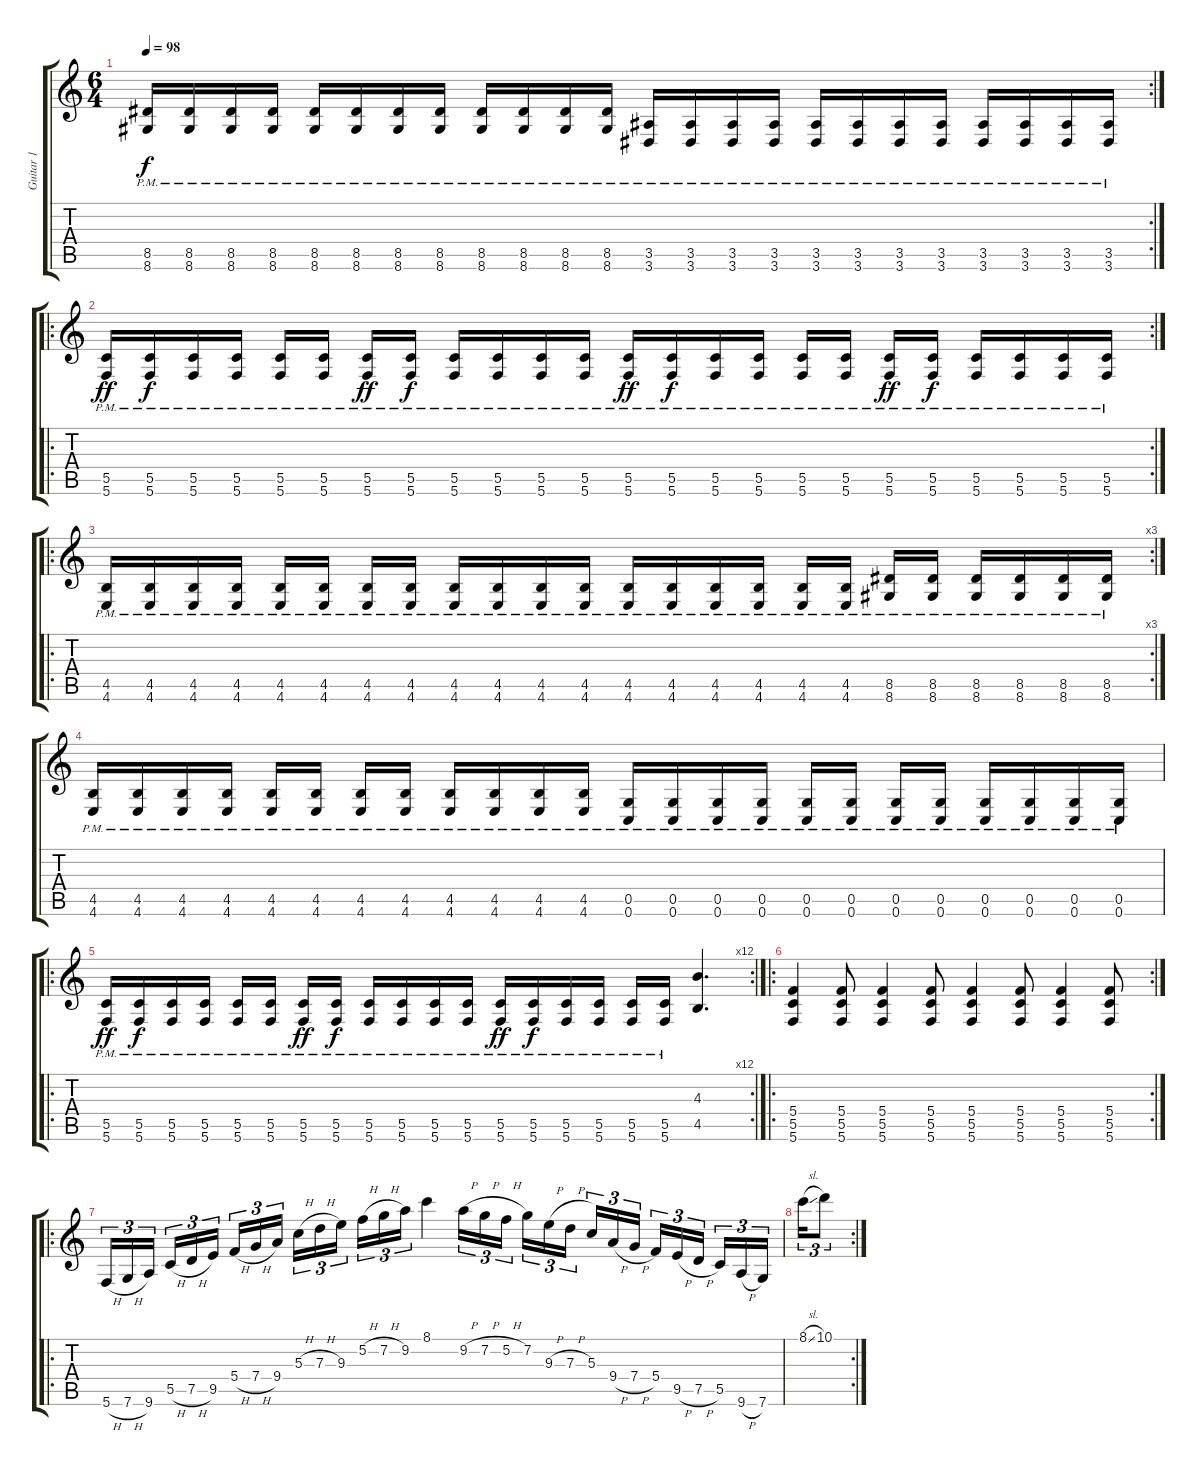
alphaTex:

\track ("Guitar 1" "Guitar 1") {instrument distortionguitar}
\staff {score tabs}
\tuning (E4 C4 G3 C3 G2 C2) {hide}
\rc 2
\ts (6 4)
\tempo 98
\clef g2
\ks c
(8.5{pm} 8.6{pm}).16{dy f} (8.5{pm} 8.6{pm}).16 (8.5{pm} 8.6{pm}).16 (8.5{pm} 8.6{pm}).16 (8.5{pm} 8.6{pm}).16 (8.5{pm} 8.6{pm}).16 (8.5{pm} 8.6{pm}).16 (8.5{pm} 8.6{pm}).16 (8.5{pm} 8.6{pm}).16 (8.5{pm} 8.6{pm}).16 (8.5{pm} 8.6{pm}).16 (8.5{pm} 8.6{pm}).16 (3.5{pm} 3.6{pm}).16 (3.5{pm} 3.6{pm}).16 (3.5{pm} 3.6{pm}).16 (3.5{pm} 3.6{pm}).16 (3.5{pm} 3.6{pm}).16 (3.5{pm} 3.6{pm}).16 (3.5{pm} 3.6{pm}).16 (3.5{pm} 3.6{pm}).16 (3.5{pm} 3.6{pm}).16 (3.5{pm} 3.6{pm}).16 (3.5{pm} 3.6{pm}).16 (3.5{pm} 3.6{pm}).16 |
\ro
\rc 2
(5.5{pm} 5.6{pm}).16{dy ff} (5.5{pm} 5.6{pm}).16{dy f} (5.5{pm} 5.6{pm}).16 (5.5{pm} 5.6{pm}).16 (5.5{pm} 5.6{pm}).16 (5.5{pm} 5.6{pm}).16{beam split} (5.5{pm} 5.6{pm}).16{dy ff} (5.5{pm} 5.6{pm}).16{dy f} (5.5{pm} 5.6{pm}).16 (5.5{pm} 5.6{pm}).16 (5.5{pm} 5.6{pm}).16 (5.5{pm} 5.6{pm}).16 (5.5{pm} 5.6{pm}).16{dy ff} (5.5{pm} 5.6{pm}).16{dy f} (5.5{pm} 5.6{pm}).16 (5.5{pm} 5.6{pm}).16 (5.5{pm} 5.6{pm}).16 (5.5{pm} 5.6{pm}).16{beam split} (5.5{pm} 5.6{pm}).16{dy ff} (5.5{pm} 5.6{pm}).16{dy f} (5.5{pm} 5.6{pm}).16 (5.5{pm} 5.6{pm}).16 (5.5{pm} 5.6{pm}).16 (5.5{pm} 5.6{pm}).16 |
\ro
\rc 3
(4.5{pm} 4.6{pm}).16 (4.5{pm} 4.6{pm}).16 (4.5{pm} 4.6{pm}).16 (4.5{pm} 4.6{pm}).16 (4.5{pm} 4.6{pm}).16 (4.5{pm} 4.6{pm}).16{beam split} (4.5{pm} 4.6{pm}).16 (4.5{pm} 4.6{pm}).16 (4.5{pm} 4.6{pm}).16 (4.5{pm} 4.6{pm}).16 (4.5{pm} 4.6{pm}).16 (4.5{pm} 4.6{pm}).16 (4.5{pm} 4.6{pm}).16 (4.5{pm} 4.6{pm}).16 (4.5{pm} 4.6{pm}).16 (4.5{pm} 4.6{pm}).16 (4.5{pm} 4.6{pm}).16 (4.5{pm} 4.6{pm}).16{beam split} (8.5{pm} 8.6{pm}).16 (8.5{pm} 8.6{pm}).16 (8.5{pm} 8.6{pm}).16 (8.5{pm} 8.6{pm}).16 (8.5{pm} 8.6{pm}).16 (8.5{pm} 8.6{pm}).16 |
(4.5{pm} 4.6{pm}).16 (4.5{pm} 4.6{pm}).16 (4.5{pm} 4.6{pm}).16 (4.5{pm} 4.6{pm}).16 (4.5{pm} 4.6{pm}).16 (4.5{pm} 4.6{pm}).16{beam split} (4.5{pm} 4.6{pm}).16 (4.5{pm} 4.6{pm}).16 (4.5{pm} 4.6{pm}).16 (4.5{pm} 4.6{pm}).16 (4.5{pm} 4.6{pm}).16 (4.5{pm} 4.6{pm}).16 (0.5{pm} 0.6{pm}).16 (0.5{pm} 0.6{pm}).16 (0.5{pm} 0.6{pm}).16 (0.5{pm} 0.6{pm}).16 (0.5{pm} 0.6{pm}).16 (0.5{pm} 0.6{pm}).16{beam split} (0.5{pm} 0.6{pm}).16 (0.5{pm} 0.6{pm}).16 (0.5{pm} 0.6{pm}).16 (0.5{pm} 0.6{pm}).16 (0.5{pm} 0.6{pm}).16 (0.5{pm} 0.6{pm}).16 |
\ro
\rc 12
(5.5{pm} 5.6{pm}).16{dy ff} (5.5{pm} 5.6{pm}).16{dy f} (5.5{pm} 5.6{pm}).16 (5.5{pm} 5.6{pm}).16 (5.5{pm} 5.6{pm}).16 (5.5{pm} 5.6{pm}).16{beam split} (5.5{pm} 5.6{pm}).16{dy ff} (5.5{pm} 5.6{pm}).16{dy f} (5.5{pm} 5.6{pm}).16 (5.5{pm} 5.6{pm}).16 (5.5{pm} 5.6{pm}).16 (5.5{pm} 5.6{pm}).16 (5.5{pm} 5.6{pm}).16{dy ff} (5.5{pm} 5.6{pm}).16{dy f} (5.5{pm} 5.6{pm}).16 (5.5{pm} 5.6{pm}).16 (5.5{pm} 5.6{pm}).16 (5.5{pm} 5.6{pm}).16 (4.3 4.5).4{d} |
\ro
\rc 2
(5.4 5.5 5.6).4 (5.4 5.5 5.6).8 (5.4 5.5 5.6).4 (5.4 5.5 5.6).8 (5.4 5.5 5.6).4 (5.4 5.5 5.6).8 (5.4 5.5 5.6).4 (5.4 5.5 5.6).8 |
\ro
5.6{h}.16{tu (3 2)} 7.6{h}.16{tu (3 2)} 9.6.16{tu (3 2) beam splitsecondary} 5.5{h}.16{tu (3 2)} 7.5{h}.16{tu (3 2)} 9.5.16{tu (3 2) beam splitsecondary} 5.4{h}.16{tu (3 2)} 7.4{h}.16{tu (3 2)} 9.4.16{tu (3 2) beam splitsecondary} 5.3{h}.16{tu (3 2)} 7.3{h}.16{tu (3 2)} 9.3.16{tu (3 2) beam splitsecondary} 5.2{h}.16{tu (3 2)} 7.2{h}.16{tu (3 2)} 9.2.16{tu (3 2)} 8.1.4 9.2{h}.16{tu (3 2)} 7.2{h}.16{tu (3 2)} 5.2{h}.16{tu (3 2) beam splitsecondary} 7.2.16{tu (3 2)} 9.3{h}.16{tu (3 2)} 7.3{h}.16{tu (3 2) beam splitsecondary} 5.3.16{tu (3 2)} 9.4{h}.16{tu (3 2)} 7.4{h}.16{tu (3 2) beam splitsecondary} 5.4.16{tu (3 2)} 9.5{h}.16{tu (3 2)} 7.5{h}.16{tu (3 2) beam splitsecondary} 5.5.16{tu (3 2)} 9.6{h}.16{tu (3 2)} 7.6.16{tu (3 2)} |
\rc 2
8.1{sl}.16{tu (3 2)} 10.1.8{tu (3 2)}
